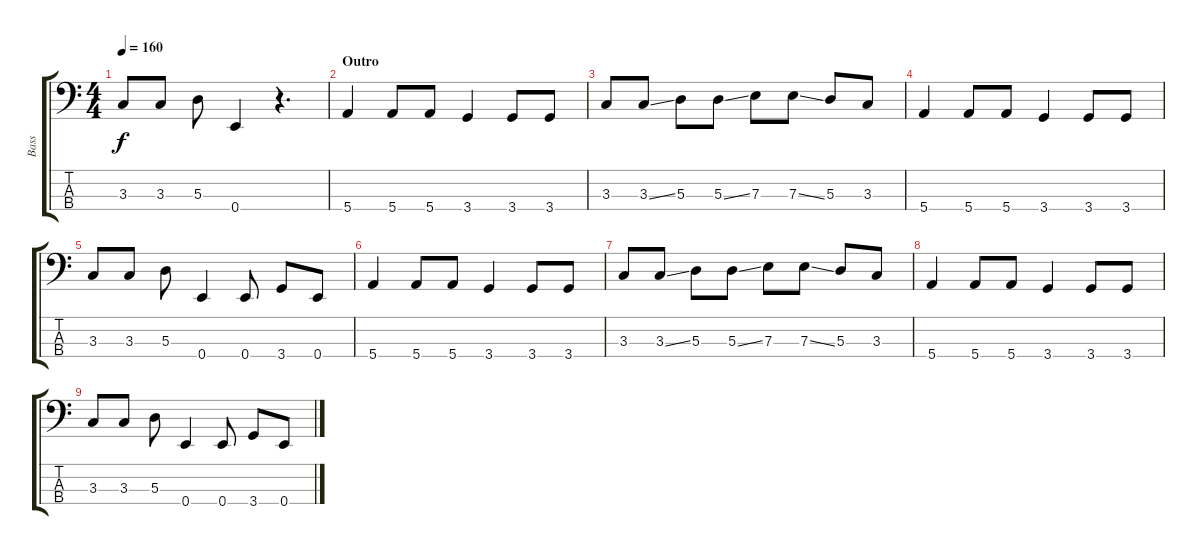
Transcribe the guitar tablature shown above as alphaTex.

\track ("Bass" "Bass") {instrument synthbass2}
\staff {score tabs}
\tuning (G2 D2 A1 E1) {hide}
\ts (4 4)
\tempo 160
\clef f4
\ks c
3.3.8{dy f} 3.3.8 5.3.8 0.4.4 r.4{d} |
\section ("" "Outro")
5.4.4 5.4.8 5.4.8 3.4.4 3.4.8 3.4.8 |
3.3.8 3.3{ss}.8 5.3.8 5.3{ss}.8 7.3.8 7.3{ss}.8 5.3.8 3.3.8 |
5.4.4 5.4.8 5.4.8 3.4.4 3.4.8 3.4.8 |
3.3.8 3.3.8 5.3.8 0.4.4 0.4.8 3.4.8 0.4.8 |
5.4.4 5.4.8 5.4.8 3.4.4 3.4.8 3.4.8 |
3.3.8 3.3{ss}.8 5.3.8 5.3{ss}.8 7.3.8 7.3{ss}.8 5.3.8 3.3.8 |
5.4.4 5.4.8 5.4.8 3.4.4 3.4.8 3.4.8 |
3.3.8 3.3.8 5.3.8 0.4.4 0.4.8 3.4.8 0.4.8
